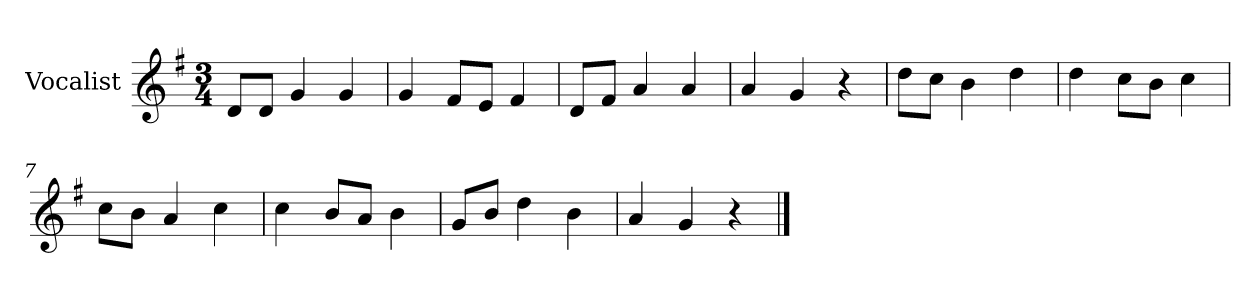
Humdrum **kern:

**kern
*part1
*staff1
*I"Vocalist
*k[f#]
*G:
*M3/4
=1
8dL
8dJ
4g
4g
=2
4g
8f#L
8eJ
4f#
=3
8dL
8f#J
4a
4a
=4
4a
4g
4r
=5
8ddL
8ccJ
4b
4dd
=6
4dd
8ccL
8bJ
4cc
=7
8ccL
8bJ
4a
4cc
=8
4cc
8bL
8aJ
4b
=9
8gL
8bJ
4dd
4b
=10
4a
4g
4r
==
*-
